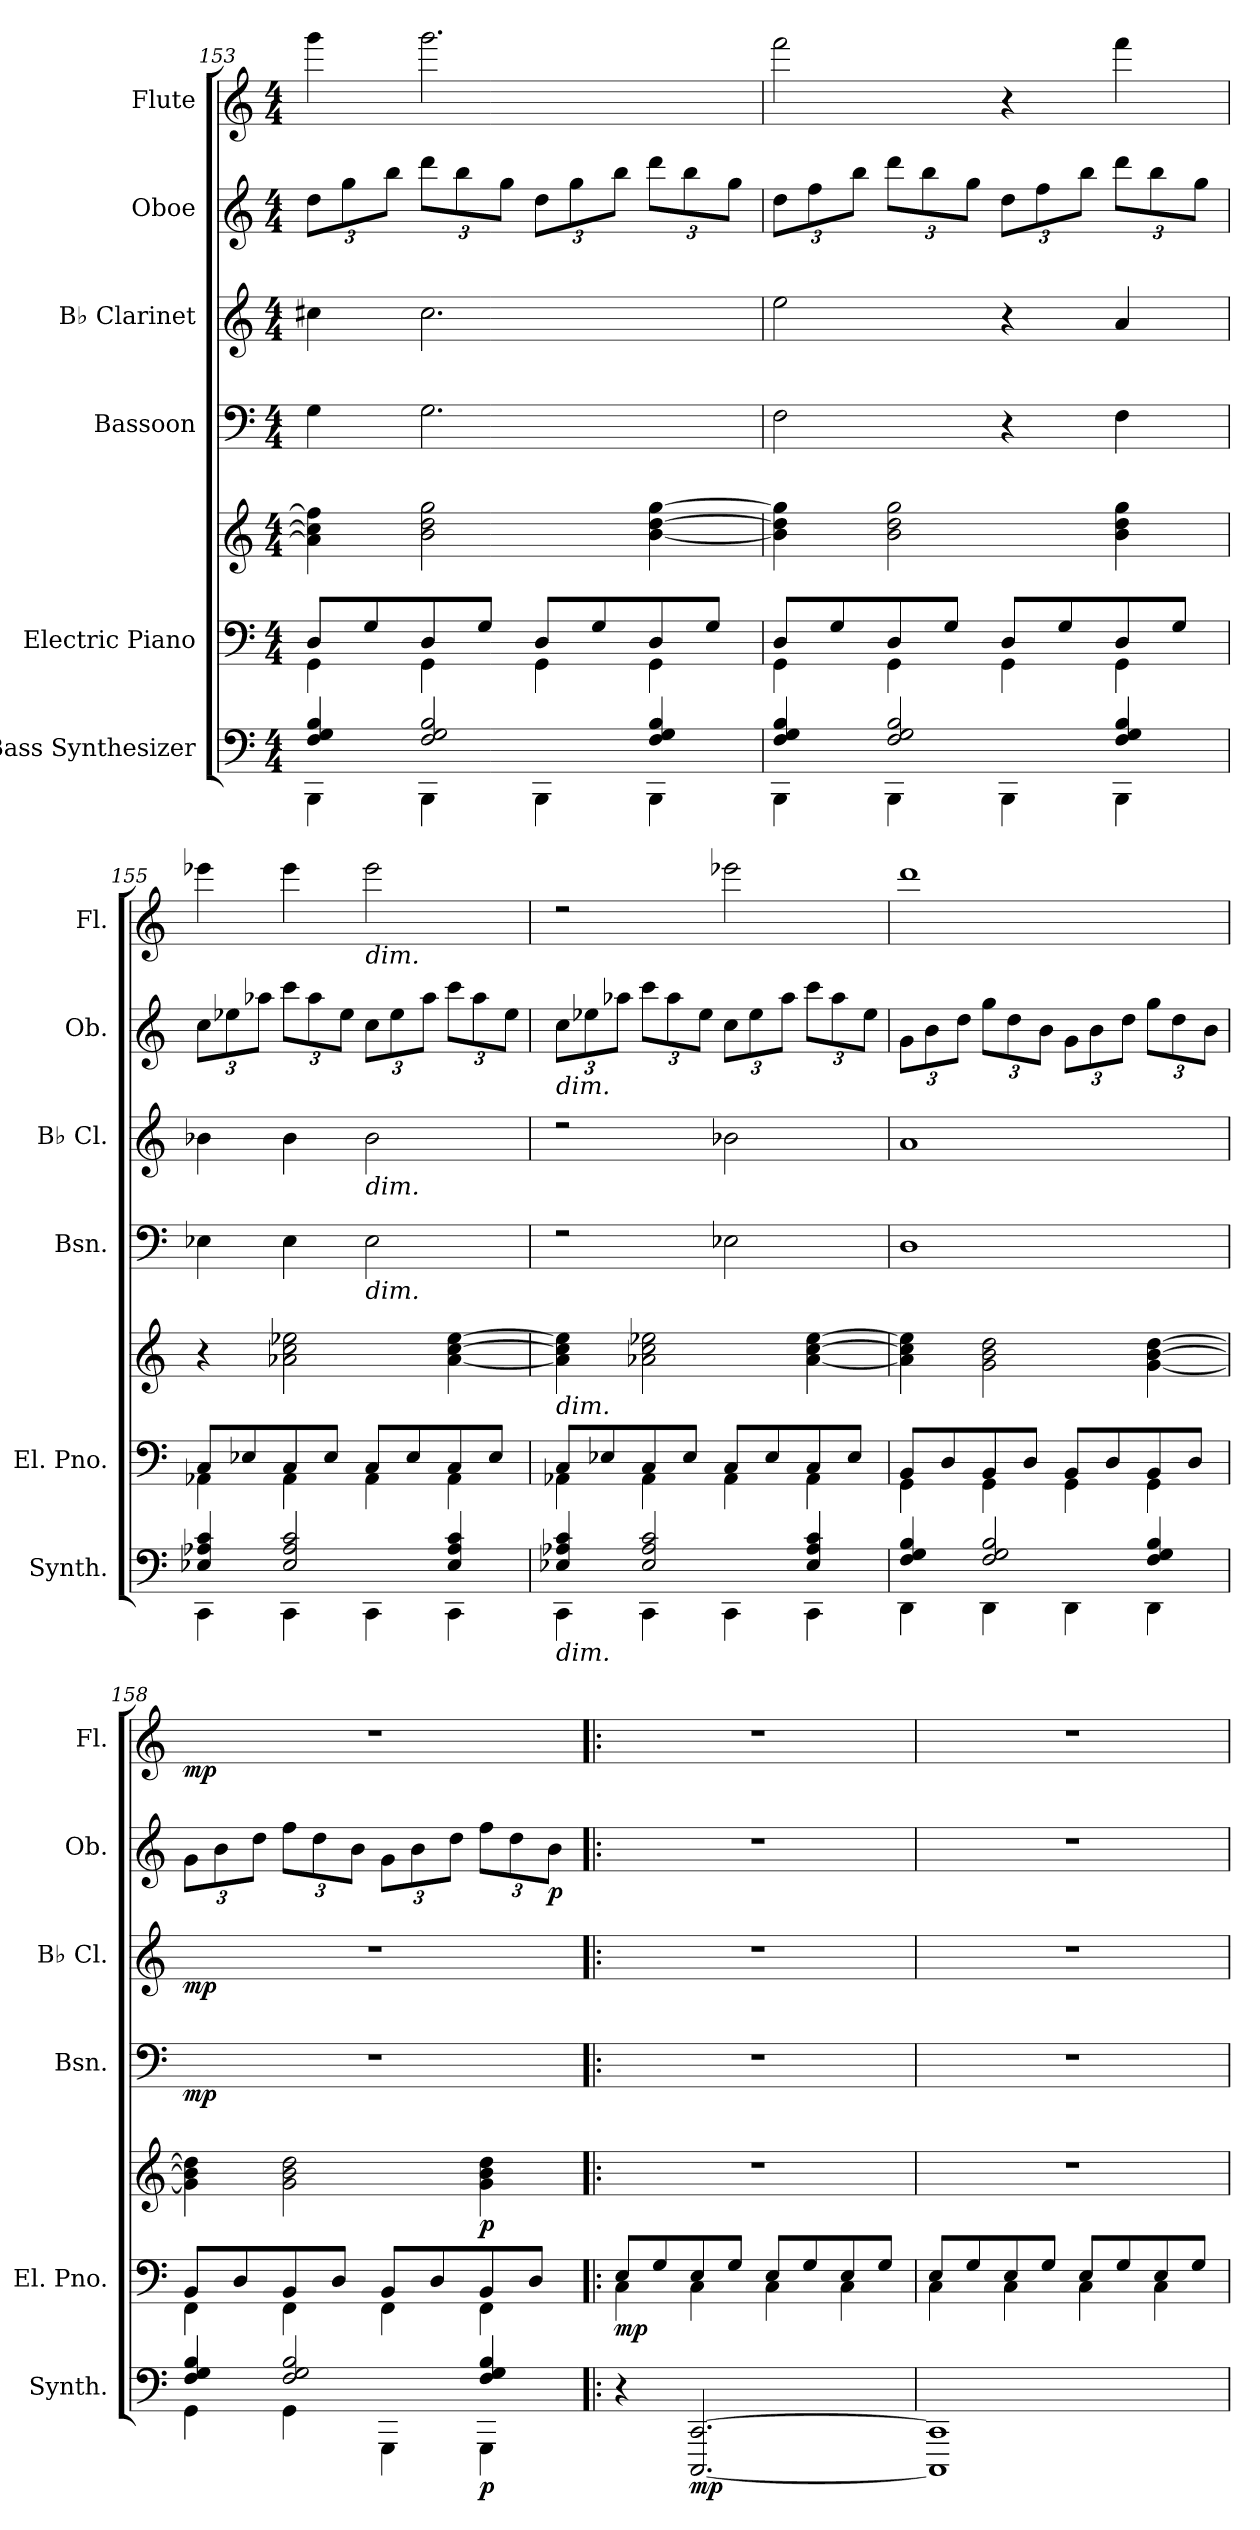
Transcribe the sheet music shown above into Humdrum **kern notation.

**kern	**dynam	**kern	**kern	**dynam	**kern	**dynam	**kern	**dynam	**kern	**dynam	**kern	**dynam
*part6	*part6	*part5	*part5	*part5	*part4	*part4	*part3	*part3	*part2	*part2	*part1	*part1
*staff7	*staff7	*staff6	*staff5	*staff5/6	*staff4	*staff4	*staff3	*staff3	*staff2	*staff2	*staff1	*staff1
*I"Bass Synthesizer	*	*I"Electric Piano	*	*	*I"Bassoon	*	*I"B♭ Clarinet	*	*I"Oboe	*	*I"Flute	*
*I'Synth.	*	*I'El. Pno.	*	*	*I'Bsn.	*	*I'B♭ Cl.	*	*I'Ob.	*	*I'Fl.	*
!!LO:PB:g=z
*clefF4	*	*clefF4	*clefG2	*	*clefF4	*	*clefG2	*	*clefG2	*	*clefG2	*
*	*	*	*	*	*	*	*ITrd1c2	*	*	*	*	*
*k[]	*	*k[]	*k[]	*	*k[]	*	*k[b-e-]	*	*k[]	*	*k[]	*
*M4/4	*	*M4/4	*M4/4	*	*M4/4	*	*M4/4	*	*M4/4	*	*M4/4	*
=153	=153	=153	=153	=153	=153	=153	=153	=153	=153	=153	=153	=153
*^	*	*^	*	*	*	*	*	*	*	*	*	*
*	*	*	*	*	*	*	*	*	*	*	*Xbrackettup	*	*	*
4F/ 4G/ 4B/	4BBB\	.	8D/L	4GG\	4a-\] 4cc\] 4ff#\]	.	4G\	.	4bn\	.	12dd\L	.	4ggg\	.
.	.	.	.	.	.	.	.	.	.	.	12gg\	.	.	.
.	.	.	8G/	.	.	.	.	.	.	.	.	.	.	.
.	.	.	.	.	.	.	.	.	.	.	12bb\J	.	.	.
2F/ 2G/ 2B/	4BBB\	.	8D/	4GG\	2b\ 2dd\ 2gg\	.	2.G\	.	2.b\	.	12ddd\L	.	2.ggg\	.
.	.	.	.	.	.	.	.	.	.	.	12bb\	.	.	.
.	.	.	8G/J	.	.	.	.	.	.	.	.	.	.	.
.	.	.	.	.	.	.	.	.	.	.	12gg\J	.	.	.
.	4BBB\	.	8D/L	4GG\	.	.	.	.	.	.	12dd\L	.	.	.
.	.	.	.	.	.	.	.	.	.	.	12gg\	.	.	.
.	.	.	8G/	.	.	.	.	.	.	.	.	.	.	.
.	.	.	.	.	.	.	.	.	.	.	12bb\J	.	.	.
4F/ 4G/ 4B/	4BBB\	.	8D/	4GG\	[4b\ [4dd\ [4gg\	.	.	.	.	.	12ddd\L	.	.	.
.	.	.	.	.	.	.	.	.	.	.	12bb\	.	.	.
.	.	.	8G/J	.	.	.	.	.	.	.	.	.	.	.
.	.	.	.	.	.	.	.	.	.	.	12gg\J	.	.	.
=154	=154	=154	=154	=154	=154	=154	=154	=154	=154	=154	=154	=154	=154	=154
4F/ 4G/ 4B/	4BBB\	.	8D/L	4GG\	4b\] 4dd\] 4gg\]	.	2F\	.	2dd\	.	12dd\L	.	2fff\	.
.	.	.	.	.	.	.	.	.	.	.	12ff\	.	.	.
.	.	.	8G/	.	.	.	.	.	.	.	.	.	.	.
.	.	.	.	.	.	.	.	.	.	.	12bb\J	.	.	.
2F/ 2G/ 2B/	4BBB\	.	8D/	4GG\	2b\ 2dd\ 2gg\	.	.	.	.	.	12ddd\L	.	.	.
.	.	.	.	.	.	.	.	.	.	.	12bb\	.	.	.
.	.	.	8G/J	.	.	.	.	.	.	.	.	.	.	.
.	.	.	.	.	.	.	.	.	.	.	12gg\J	.	.	.
.	4BBB\	.	8D/L	4GG\	.	.	4r	.	4r	.	12dd\L	.	4r	.
.	.	.	.	.	.	.	.	.	.	.	12ff\	.	.	.
.	.	.	8G/	.	.	.	.	.	.	.	.	.	.	.
.	.	.	.	.	.	.	.	.	.	.	12bb\J	.	.	.
4F/ 4G/ 4B/	4BBB\	.	8D/	4GG\	4b\ 4dd\ 4gg\	.	4F\	.	4g/	.	12ddd\L	.	4fff\	.
.	.	.	.	.	.	.	.	.	.	.	12bb\	.	.	.
.	.	.	8G/J	.	.	.	.	.	.	.	.	.	.	.
.	.	.	.	.	.	.	.	.	.	.	12gg\J	.	.	.
!!LO:PB:g=z
=155	=155	=155	=155	=155	=155	=155	=155	=155	=155	=155	=155	=155	=155	=155
4E-X/ 4A-X/ 4c/	4CC\	.	8C/L	4AA-X\	4r	.	4E-X\	.	4a-X\	.	12cc\L	.	4eee-X\	.
.	.	.	.	.	.	.	.	.	.	.	12ee-X\	.	.	.
.	.	.	8E-X/	.	.	.	.	.	.	.	.	.	.	.
.	.	.	.	.	.	.	.	.	.	.	12aa-X\J	.	.	.
2E-/ 2A-/ 2c/	4CC\	.	8C/	4AA-\	2a-X\ 2cc\ 2ee-X\	.	4E-\	.	4a-\	.	12ccc\L	.	4eee-\	.
.	.	.	.	.	.	.	.	.	.	.	12aa-\	.	.	.
.	.	.	8E-/J	.	.	.	.	.	.	.	.	.	.	.
.	.	.	.	.	.	.	.	.	.	.	12ee-\J	.	.	.
!	!	!	!	!	!	!	!	!	!	!	!	!	!LO:TX:b:i:t=dim.	!
!	!	!	!	!	!	!	!	!	!LO:TX:b:i:t=dim.	!	!	!	!	!
!	!	!	!	!	!	!	!LO:TX:b:i:t=dim.	!	!	!	!	!	!	!
.	4CC\	.	8C/L	4AA-\	.	.	2E-\	.	2a-\	.	12cc\L	.	2eee-\	.
.	.	.	.	.	.	.	.	.	.	.	12ee-\	.	.	.
.	.	.	8E-/	.	.	.	.	.	.	.	.	.	.	.
.	.	.	.	.	.	.	.	.	.	.	12aa-\J	.	.	.
4E-/ 4A-/ 4c/	4CC\	.	8C/	4AA-\	[4a-\ [4cc\ [4ee-\	.	.	.	.	.	12ccc\L	.	.	.
.	.	.	.	.	.	.	.	.	.	.	12aa-\	.	.	.
.	.	.	8E-/J	.	.	.	.	.	.	.	.	.	.	.
.	.	.	.	.	.	.	.	.	.	.	12ee-\J	.	.	.
=156	=156	=156	=156	=156	=156	=156	=156	=156	=156	=156	=156	=156	=156	=156
!	!	!	!	!	!	!	!	!	!	!	!LO:TX:b:i:t=dim.	!	!	!
!	!	!	!	!	!LO:TX:b:i:t=dim.	!	!	!	!	!	!	!	!	!
!LO:TX:b:i:t=dim.	!	!	!	!	!	!	!	!	!	!	!	!	!	!
4E-X/ 4A-X/ 4c/	4CC\	.	8C/L	4AA-X\	4a-\] 4cc\] 4ee-\]	.	2rF	.	2rdd	.	12cc\L	.	2rdd	.
.	.	.	.	.	.	.	.	.	.	.	12ee-X\	.	.	.
.	.	.	8E-X/	.	.	.	.	.	.	.	.	.	.	.
.	.	.	.	.	.	.	.	.	.	.	12aa-X\J	.	.	.
2E-/ 2A-/ 2c/	4CC\	.	8C/	4AA-\	2a-X\ 2cc\ 2ee-X\	.	.	.	.	.	12ccc\L	.	.	.
.	.	.	.	.	.	.	.	.	.	.	12aa-\	.	.	.
.	.	.	8E-/J	.	.	.	.	.	.	.	.	.	.	.
.	.	.	.	.	.	.	.	.	.	.	12ee-\J	.	.	.
.	4CC\	.	8C/L	4AA-\	.	.	2E-X\	.	2a-X\	.	12cc\L	.	2eee-X\	.
.	.	.	.	.	.	.	.	.	.	.	12ee-\	.	.	.
.	.	.	8E-/	.	.	.	.	.	.	.	.	.	.	.
.	.	.	.	.	.	.	.	.	.	.	12aa-\J	.	.	.
4E-/ 4A-/ 4c/	4CC\	.	8C/	4AA-\	[4a-\ [4cc\ [4ee-\	.	.	.	.	.	12ccc\L	.	.	.
.	.	.	.	.	.	.	.	.	.	.	12aa-\	.	.	.
.	.	.	8E-/J	.	.	.	.	.	.	.	.	.	.	.
.	.	.	.	.	.	.	.	.	.	.	12ee-\J	.	.	.
!!LO:PB:g=z
=157	=157	=157	=157	=157	=157	=157	=157	=157	=157	=157	=157	=157	=157	=157
4F/ 4G/ 4B/	4DD\	.	8BB/L	4GG\	4a-\] 4cc\] 4ee-\]	.	1D	.	1g	.	12g\L	.	1ddd	.
.	.	.	.	.	.	.	.	.	.	.	12b\	.	.	.
.	.	.	8D/	.	.	.	.	.	.	.	.	.	.	.
.	.	.	.	.	.	.	.	.	.	.	12dd\J	.	.	.
2F/ 2G/ 2B/	4DD\	.	8BB/	4GG\	2g\ 2b\ 2dd\	.	.	.	.	.	12gg\L	.	.	.
.	.	.	.	.	.	.	.	.	.	.	12dd\	.	.	.
.	.	.	8D/J	.	.	.	.	.	.	.	.	.	.	.
.	.	.	.	.	.	.	.	.	.	.	12b\J	.	.	.
.	4DD\	.	8BB/L	4GG\	.	.	.	.	.	.	12g\L	.	.	.
.	.	.	.	.	.	.	.	.	.	.	12b\	.	.	.
.	.	.	8D/	.	.	.	.	.	.	.	.	.	.	.
.	.	.	.	.	.	.	.	.	.	.	12dd\J	.	.	.
4F/ 4G/ 4B/	4DD\	.	8BB/	4GG\	[4g\ [4b\ [4dd\	.	.	.	.	.	12gg\L	.	.	.
.	.	.	.	.	.	.	.	.	.	.	12dd\	.	.	.
.	.	.	8D/J	.	.	.	.	.	.	.	.	.	.	.
.	.	.	.	.	.	.	.	.	.	.	12b\J	.	.	.
=158	=158	=158	=158	=158	=158	=158	=158	=158	=158	=158	=158	=158	=158	=158
!	!	!	!	!	!	!	!	!LO:DY:b	!	!LO:DY:b	!	!	!	!LO:DY:b
4F/ 4G/ 4B/	4GG\	.	8BB/L	4FF\	4g\] 4b\] 4dd\]	.	1r	mp	1r	mp	12g\L	.	1r	mp
.	.	.	.	.	.	.	.	.	.	.	12b\	.	.	.
.	.	.	8D/	.	.	.	.	.	.	.	.	.	.	.
.	.	.	.	.	.	.	.	.	.	.	12dd\J	.	.	.
2F/ 2G/ 2B/	4GG\	.	8BB/	4FF\	2g\ 2b\ 2dd\	.	.	.	.	.	12ff\L	.	.	.
.	.	.	.	.	.	.	.	.	.	.	12dd\	.	.	.
.	.	.	8D/J	.	.	.	.	.	.	.	.	.	.	.
.	.	.	.	.	.	.	.	.	.	.	12b\J	.	.	.
.	4GGG\	.	8BB/L	4FF\	.	.	.	.	.	.	12g\L	.	.	.
.	.	.	.	.	.	.	.	.	.	.	12b\	.	.	.
.	.	.	8D/	.	.	.	.	.	.	.	.	.	.	.
.	.	.	.	.	.	.	.	.	.	.	12dd\J	.	.	.
!	!	!LO:DY:b	!	!	!	!LO:DY:b	!	!	!	!	!	!	!	!
4F/ 4G/ 4B/	4GGG\	p	8BB/	4FF\	4g\ 4b\ 4dd\	p	.	.	.	.	12ff\L	.	.	.
.	.	.	.	.	.	.	.	.	.	.	12dd\	.	.	.
.	.	.	8D/J	.	.	.	.	.	.	.	.	.	.	.
!	!	!	!	!	!	!	!	!	!	!	!	!LO:DY:b	!	!
.	.	.	.	.	.	.	.	.	.	.	12b\J	p	.	.
*v	*v	*	*	*	*	*	*	*	*	*	*	*	*	*
=159!|:	=159!|:	=159!|:	=159!|:	=159!|:	=159!|:	=159!|:	=159!|:	=159!|:	=159!|:	=159!|:	=159!|:	=159!|:	=159!|:
!	!	!	!	!	!LO:DY:b=2	!	!	!	!	!	!	!	!
4r	.	8E/L	4C\	1r	mp	1r	.	1r	.	1r	.	1r	.
.	.	8G/	.	.	.	.	.	.	.	.	.	.	.
!	!LO:DY:b	!	!	!	!	!	!	!	!	!	!	!	!
[2.CCC/ [2.CC/	mp	8E/	4C\	.	.	.	.	.	.	.	.	.	.
.	.	8G/J	.	.	.	.	.	.	.	.	.	.	.
.	.	8E/L	4C\	.	.	.	.	.	.	.	.	.	.
.	.	8G/	.	.	.	.	.	.	.	.	.	.	.
.	.	8E/	4C\	.	.	.	.	.	.	.	.	.	.
.	.	8G/J	.	.	.	.	.	.	.	.	.	.	.
!!LO:PB:g=z
=160	=160	=160	=160	=160	=160	=160	=160	=160	=160	=160	=160	=160	=160
1CCC] 1CC]	.	8E/L	4C\	1r	.	1r	.	1r	.	1r	.	1r	.
.	.	8G/	.	.	.	.	.	.	.	.	.	.	.
.	.	8E/	4C\	.	.	.	.	.	.	.	.	.	.
.	.	8G/J	.	.	.	.	.	.	.	.	.	.	.
.	.	8E/L	4C\	.	.	.	.	.	.	.	.	.	.
.	.	8G/	.	.	.	.	.	.	.	.	.	.	.
.	.	8E/	4C\	.	.	.	.	.	.	.	.	.	.
.	.	8G/J	.	.	.	.	.	.	.	.	.	.	.
*	*	*v	*v	*	*	*	*	*	*	*	*	*	*
=	=	=	=	=	=	=	=	=	=	=	=	=
*-	*-	*-	*-	*-	*-	*-	*-	*-	*-	*-	*-	*-
